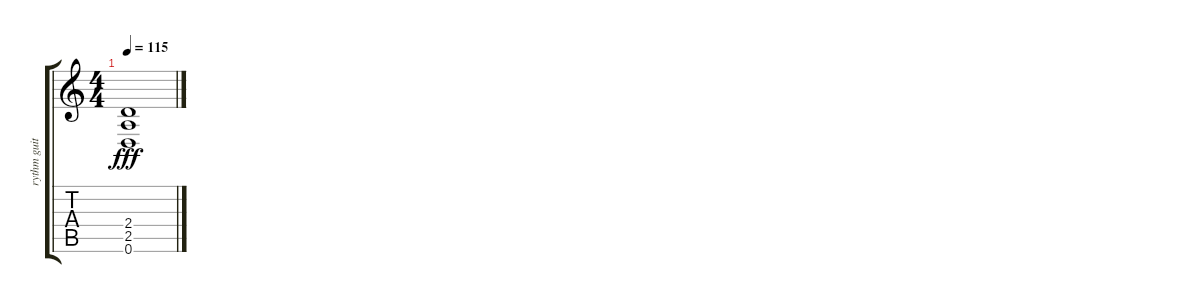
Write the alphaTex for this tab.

\track ("rythm guitar" "rythm guit") {instrument distortionguitar}
\staff {score tabs}
\tuning (D4 A3 F3 C3 G2 D2) {hide}
\ts (4 4)
\tempo 115
\clef g2
\ks c
(2.4{t} 2.5{t} 0.6{t}).1{dy fff}
